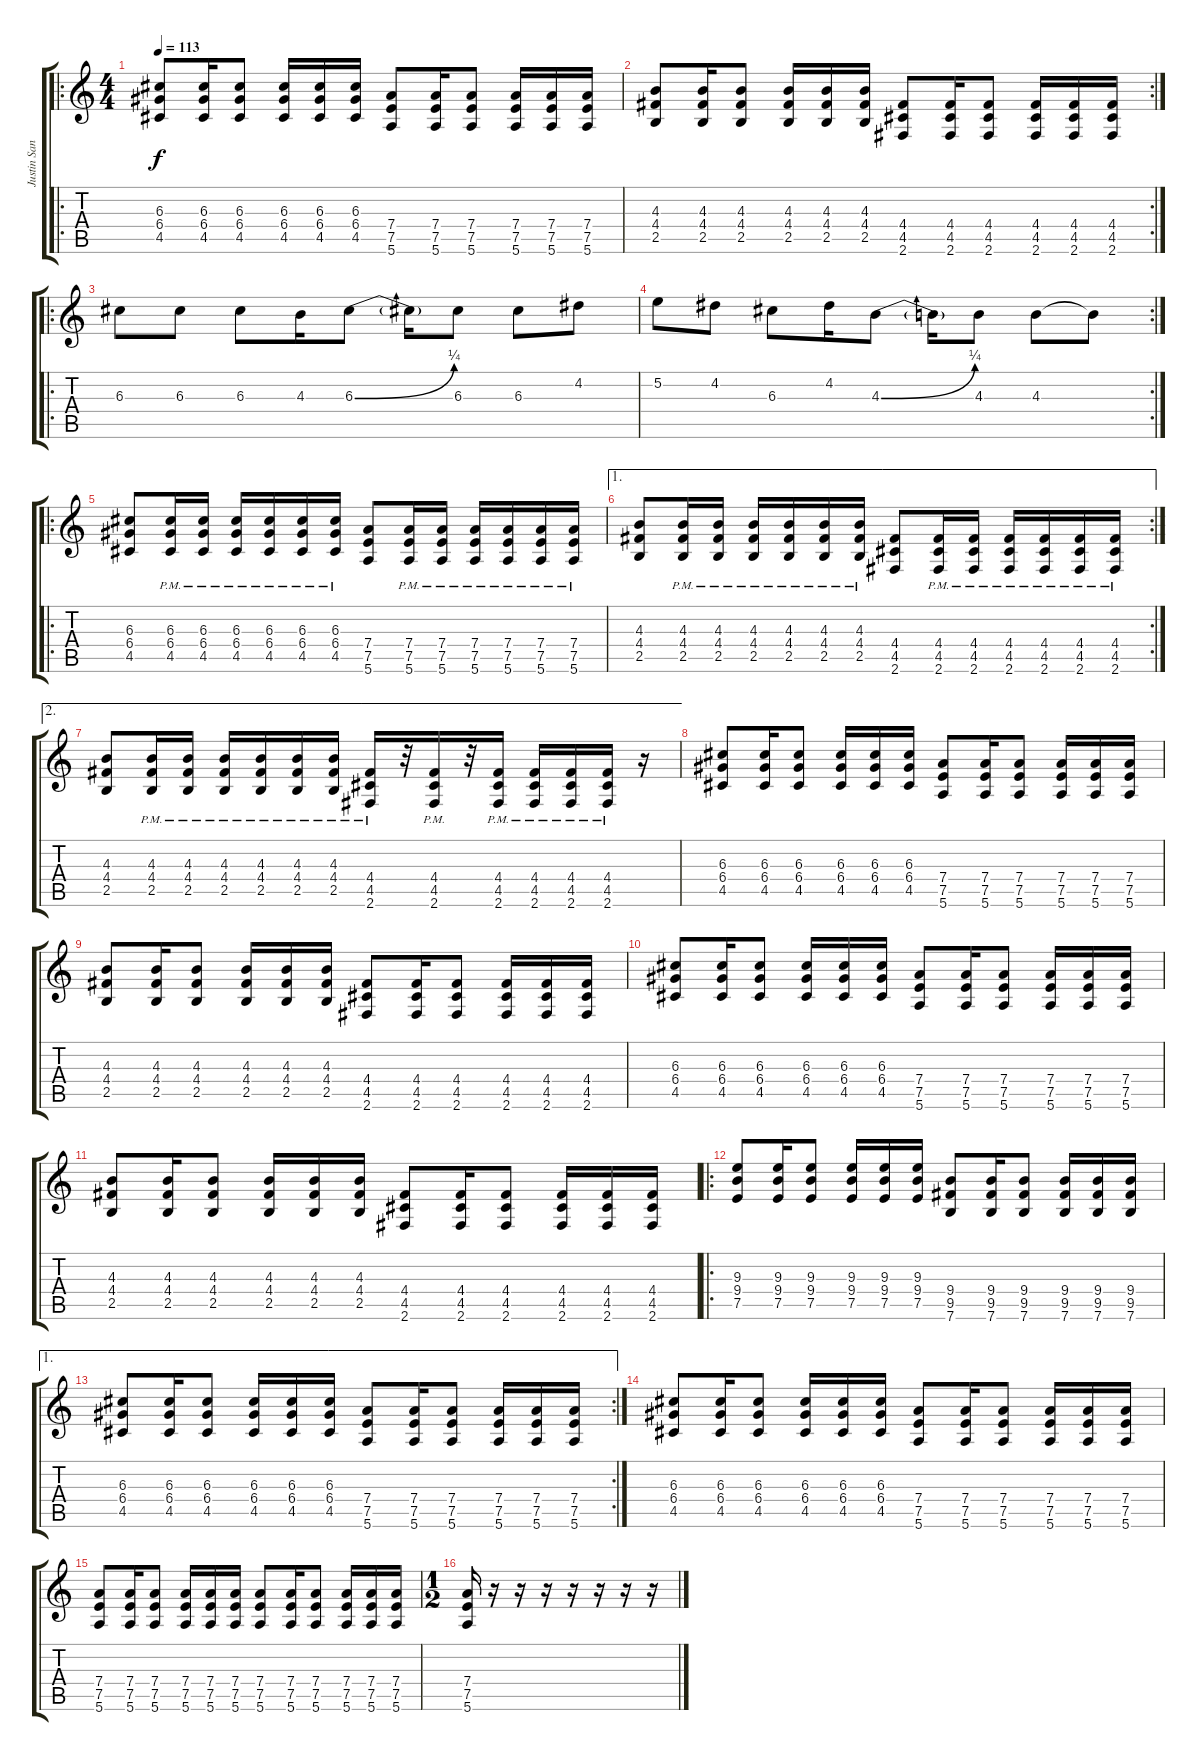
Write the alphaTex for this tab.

\track ("Justin Sane" "Justin San") {instrument distortionguitar}
\staff {score tabs}
\tuning (E4 B3 G3 D3 A2 E2) {hide}
\ro
\ts (4 4)
\tempo 113
\clef g2
\ks c
(6.3 6.4 4.5).8{dy f} (6.3 6.4 4.5).16 (6.3 6.4 4.5).8 (6.3 6.4 4.5).16 (6.3 6.4 4.5).16 (6.3 6.4 4.5).16 (7.4 7.5 5.6).8 (7.4 7.5 5.6).16 (7.4 7.5 5.6).8 (7.4 7.5 5.6).16 (7.4 7.5 5.6).16 (7.4 7.5 5.6).16 |
\rc 2
(4.3 4.4 2.5).8 (4.3 4.4 2.5).16 (4.3 4.4 2.5).8 (4.3 4.4 2.5).16 (4.3 4.4 2.5).16 (4.3 4.4 2.5).16 (4.4 4.5 2.6).8 (4.4 4.5 2.6).16 (4.4 4.5 2.6).8 (4.4 4.5 2.6).16 (4.4 4.5 2.6).16 (4.4 4.5 2.6).16 |
\ro
6.3.8 6.3.8 6.3.8 4.3.16 6.3{be (bend 0 0 60 1)}.8 6.3{t}.16 6.3.8 6.3.8 4.2.8 |
\rc 2
5.2.8 4.2.8 6.3.8 4.2.16 4.3{be (bend 0 0 60 1)}.8 4.3{t}.16 4.3.8 4.3.8 4.3{t}.8 |
\ro
(6.3 6.4 4.5).8 (6.3{pm} 6.4{pm} 4.5{pm}).16 (6.3{pm} 6.4{pm} 4.5{pm}).16 (6.3{pm} 6.4{pm} 4.5{pm}).16 (6.3{pm} 6.4{pm} 4.5{pm}).16 (6.3{pm} 6.4{pm} 4.5{pm}).16 (6.3{pm} 6.4{pm} 4.5{pm}).16 (7.4 7.5 5.6).8 (7.4{pm} 7.5{pm} 5.6{pm}).16 (7.4{pm} 7.5{pm} 5.6{pm}).16 (7.4{pm} 7.5{pm} 5.6{pm}).16 (7.4{pm} 7.5{pm} 5.6{pm}).16 (7.4{pm} 7.5{pm} 5.6{pm}).16 (7.4{pm} 7.5{pm} 5.6{pm}).16 |
\ae 1
\rc 2
(4.3 4.4 2.5).8 (4.3{pm} 4.4{pm} 2.5{pm}).16 (4.3{pm} 4.4{pm} 2.5{pm}).16 (4.3{pm} 4.4{pm} 2.5{pm}).16 (4.3{pm} 4.4{pm} 2.5{pm}).16 (4.3{pm} 4.4{pm} 2.5{pm}).16 (4.3{pm} 4.4{pm} 2.5{pm}).16 (4.4 4.5 2.6).8 (4.4{pm} 4.5{pm} 2.6{pm}).16 (4.4{pm} 4.5{pm} 2.6{pm}).16 (4.4{pm} 4.5{pm} 2.6{pm}).16 (4.4{pm} 4.5{pm} 2.6{pm}).16 (4.4{pm} 4.5{pm} 2.6{pm}).16 (4.4{pm} 4.5{pm} 2.6{pm}).16 |
\ae 2
(4.3 4.4 2.5).8 (4.3{pm} 4.4{pm} 2.5{pm}).16 (4.3{pm} 4.4{pm} 2.5{pm}).16 (4.3{pm} 4.4{pm} 2.5{pm}).16 (4.3{pm} 4.4{pm} 2.5{pm}).16 (4.3{pm} 4.4{pm} 2.5{pm}).16 (4.3{pm} 4.4{pm} 2.5{pm}).16 (4.4{pm} 4.5{pm} 2.6{pm}).16 r.32 (4.4{pm} 4.5{pm} 2.6{pm}).16 r.32 (4.4{pm} 4.5{pm} 2.6{pm}).16 (4.4{pm} 4.5{pm} 2.6{pm}).16 (4.4{pm} 4.5{pm} 2.6{pm}).16 (4.4{pm} 4.5{pm} 2.6{pm}).16 r.16 |
(6.3 6.4 4.5).8 (6.3 6.4 4.5).16 (6.3 6.4 4.5).8 (6.3 6.4 4.5).16 (6.3 6.4 4.5).16 (6.3 6.4 4.5).16 (7.4 7.5 5.6).8 (7.4 7.5 5.6).16 (7.4 7.5 5.6).8 (7.4 7.5 5.6).16 (7.4 7.5 5.6).16 (7.4 7.5 5.6).16 |
(4.3 4.4 2.5).8 (4.3 4.4 2.5).16 (4.3 4.4 2.5).8 (4.3 4.4 2.5).16 (4.3 4.4 2.5).16 (4.3 4.4 2.5).16 (4.4 4.5 2.6).8 (4.4 4.5 2.6).16 (4.4 4.5 2.6).8 (4.4 4.5 2.6).16 (4.4 4.5 2.6).16 (4.4 4.5 2.6).16 |
(6.3 6.4 4.5).8 (6.3 6.4 4.5).16 (6.3 6.4 4.5).8 (6.3 6.4 4.5).16 (6.3 6.4 4.5).16 (6.3 6.4 4.5).16 (7.4 7.5 5.6).8 (7.4 7.5 5.6).16 (7.4 7.5 5.6).8 (7.4 7.5 5.6).16 (7.4 7.5 5.6).16 (7.4 7.5 5.6).16 |
(4.3 4.4 2.5).8 (4.3 4.4 2.5).16 (4.3 4.4 2.5).8 (4.3 4.4 2.5).16 (4.3 4.4 2.5).16 (4.3 4.4 2.5).16 (4.4 4.5 2.6).8 (4.4 4.5 2.6).16 (4.4 4.5 2.6).8 (4.4 4.5 2.6).16 (4.4 4.5 2.6).16 (4.4 4.5 2.6).16 |
\ro
(9.3 9.4 7.5).8 (9.3 9.4 7.5).16 (9.3 9.4 7.5).8 (9.3 9.4 7.5).16 (9.3 9.4 7.5).16 (9.3 9.4 7.5).16 (9.4 9.5 7.6).8 (9.4 9.5 7.6).16 (9.4 9.5 7.6).8 (9.4 9.5 7.6).16 (9.4 9.5 7.6).16 (9.4 9.5 7.6).16 |
\ae 1
\rc 2
(6.3 6.4 4.5).8 (6.3 6.4 4.5).16 (6.3 6.4 4.5).8 (6.3 6.4 4.5).16 (6.3 6.4 4.5).16 (6.3 6.4 4.5).16 (7.4 7.5 5.6).8 (7.4 7.5 5.6).16 (7.4 7.5 5.6).8 (7.4 7.5 5.6).16 (7.4 7.5 5.6).16 (7.4 7.5 5.6).16 |
(6.3 6.4 4.5).8 (6.3 6.4 4.5).16 (6.3 6.4 4.5).8 (6.3 6.4 4.5).16 (6.3 6.4 4.5).16 (6.3 6.4 4.5).16 (7.4 7.5 5.6).8 (7.4 7.5 5.6).16 (7.4 7.5 5.6).8 (7.4 7.5 5.6).16 (7.4 7.5 5.6).16 (7.4 7.5 5.6).16 |
(7.4 7.5 5.6).8 (7.4 7.5 5.6).16 (7.4 7.5 5.6).8 (7.4 7.5 5.6).16 (7.4 7.5 5.6).16 (7.4 7.5 5.6).16 (7.4 7.5 5.6).8 (7.4 7.5 5.6).16 (7.4 7.5 5.6).8 (7.4 7.5 5.6).16 (7.4 7.5 5.6).16 (7.4 7.5 5.6).16 |
\ts (1 2)
(7.4 7.5 5.6).16 r.16 r.16 r.16 r.16 r.16 r.16 r.16
